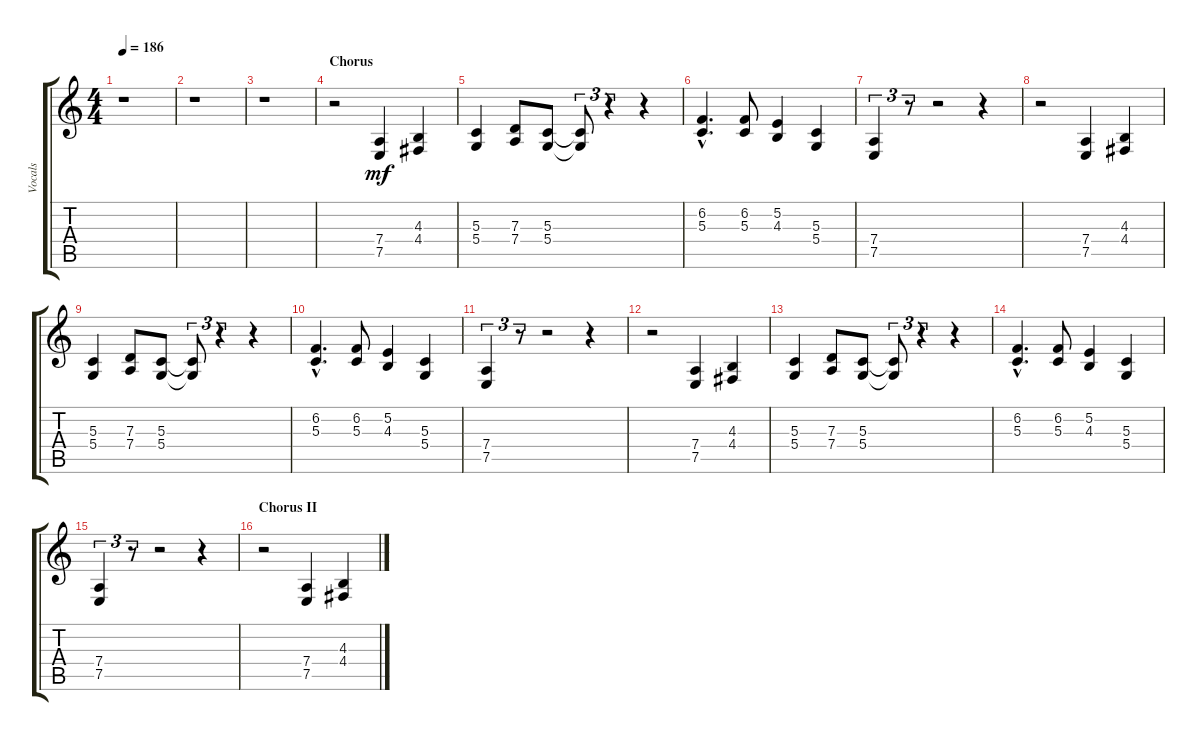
\track ("Vocals" "Vocals") {instrument lead8bassandlead}
\staff {score tabs}
\tuning (E4 B3 G3 D3 A2 E2) {hide}
\ts (4 4)
\tempo 186
\clef g2
\ks c
r.1{dy f} |
r.1 |
r.1 |
\section ("" "Chorus")
r.2 (7.4 7.5).4{dy mf} (4.3 4.4).4 |
(5.3 5.4).4 (7.3 7.4).8 (5.3 5.4).8 (5.3{t} 5.4{t}).8{tu (3 2)} r.4{tu (3 2)} r.4 |
(6.2{hac} 5.3{hac}).4{d} (6.2 5.3).8 (5.2 4.3).4 (5.3 5.4).4 |
(7.4 7.5).4{tu (3 2)} r.8{tu (3 2)} r.2 r.4 |
r.2 (7.4 7.5).4 (4.3 4.4).4 |
(5.3 5.4).4 (7.3 7.4).8 (5.3 5.4).8 (5.3{t} 5.4{t}).8{tu (3 2)} r.4{tu (3 2)} r.4 |
(6.2{hac} 5.3{hac}).4{d} (6.2 5.3).8 (5.2 4.3).4 (5.3 5.4).4 |
(7.4 7.5).4{tu (3 2)} r.8{tu (3 2)} r.2 r.4 |
r.2 (7.4 7.5).4 (4.3 4.4).4 |
(5.3 5.4).4 (7.3 7.4).8 (5.3 5.4).8 (5.3{t} 5.4{t}).8{tu (3 2)} r.4{tu (3 2)} r.4 |
(6.2{hac} 5.3{hac}).4{d} (6.2 5.3).8 (5.2 4.3).4 (5.3 5.4).4 |
(7.4 7.5).4{tu (3 2)} r.8{tu (3 2)} r.2 r.4 |
\section ("" "Chorus II")
r.2 (7.4 7.5).4 (4.3 4.4).4
